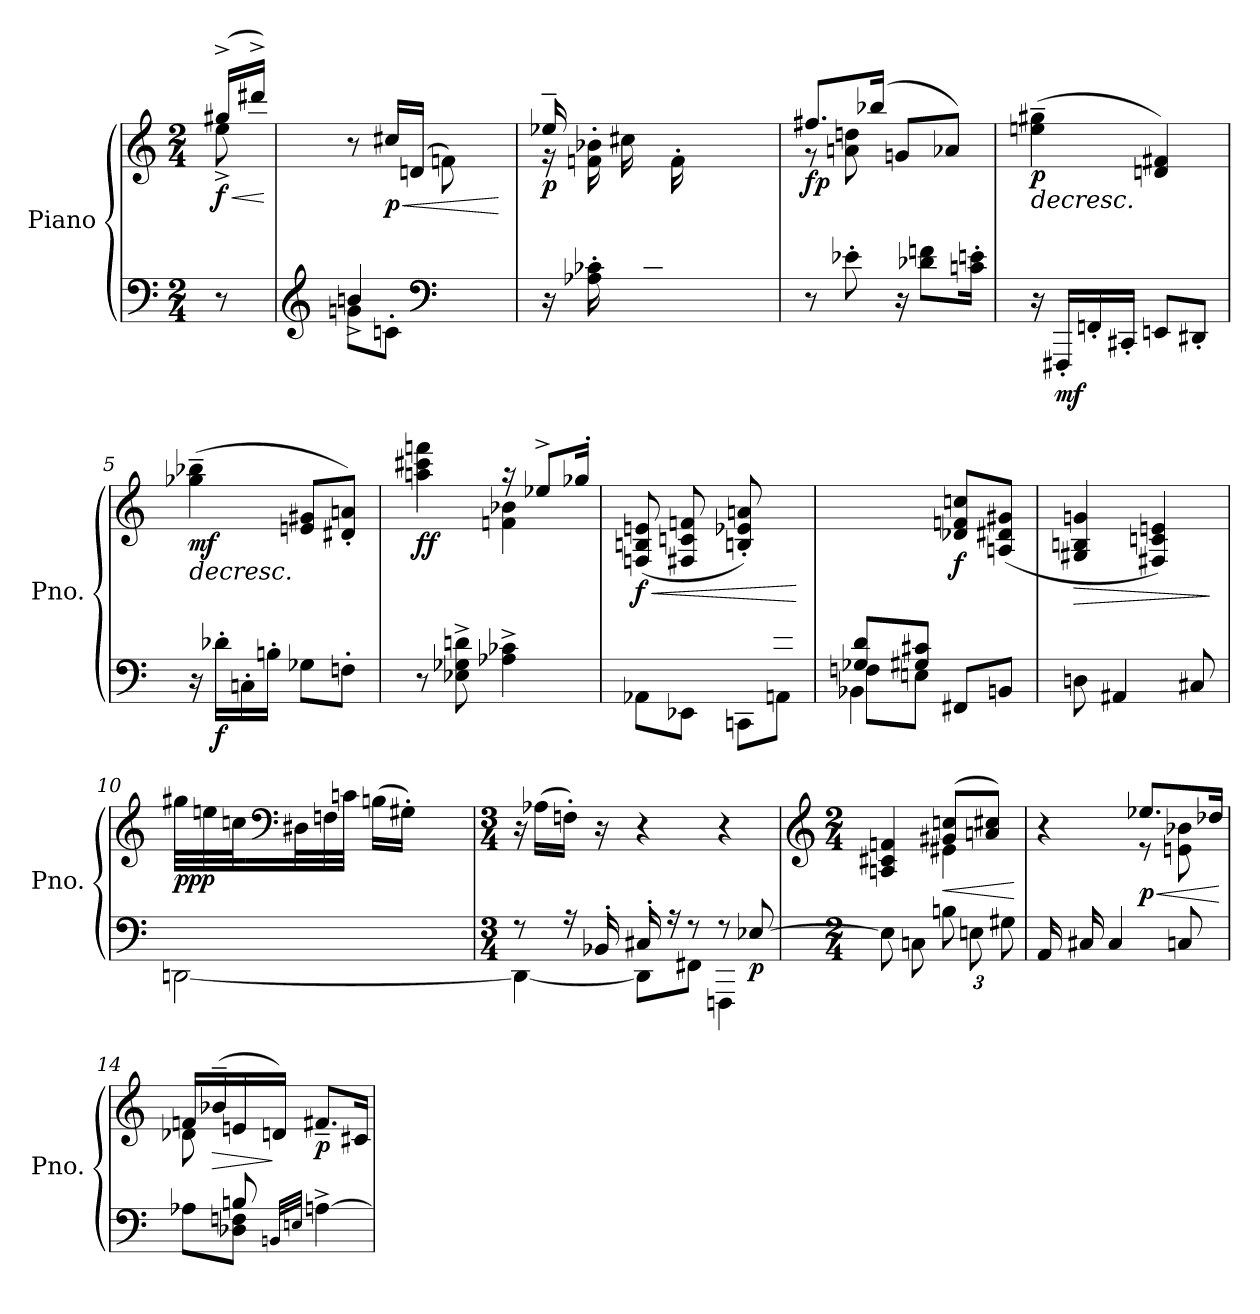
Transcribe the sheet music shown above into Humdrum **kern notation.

**kern	**kern	**dynam
*part1	*part1	*part1
*staff2	*staff1	*staff1/2
*I"Piano	*	*
*I'Pno.	*	*
*clefF4	*clefG2	*
*k[]	*k[]	*
*M2/4	*M2/4	*
*MM100	*MM100	*
=	=	=
!	!	!LO:HP:b
*	*^	*
!	!	!	!LO:DY:n=1:b
8r	(>16gg#X^/LL	8ee^\	< f
.	16ddd#X^/JJ)	.	.
*	*v	*v	*
.	.	[
=1	=1	=1
*clefG2	*	*
*^	*	*
*	*^	*	*
4.ryy	4bn^/	8gn\L	8r	.
!	!	!	!	!LO:HP:b
!	!	!	!	!LO:DY:n=1:b
.	.	8cn'\J	16cc#X/LL	< p
.	.	.	(<16dn/JJ	.
*clefF4	*	*	*	*
.	4ryy	4ryy	8fn\L)	.
8FF#X/J	.	.	8ryy	.
*v	*v	*v	*	*
.	.	[
=2	=2	=2
*^	*^	*
!	!	!	!	!LO:DY:b
8.ryy	16r	16ee-X~/	16r	p
.	16A-X\' 16c-X\'	16ryy	16fn\' 16b-X\'	.
.	8ryy	16cc#X\LL	8.ryy	.
(>16dn/JJ	.	16ryy	.	.
16ryy	4ryy	16f'\LL)	.	.
16F#X'/	.	8.ryy	8.ryy	.
16G#X'/	.	.	.	.
16AAn'/JJ	.	.	.	.
*v	*v	*	*	*
=3	=3	=3	=3
!	!	!	!LO:DY:b
8r	8.ff#X/L	8r	fp
8e-X'\	.	8an\ 8ddn\	.
.	(>16bb-X/Jk	.	.
16r	8gn/L	4ryy	.
8d-X\ 8fn\L	.	.	.
.	8a-X/J)	.	.
16cn\' 16en\'Jk	.	.	.
*	*v	*v	*
!!LO:LB:g=z
=4	=4	=4
!	!	!LO:HP:b
!	!	!LO:DY:n=1:b
16r	(>4een\~ 4gg#X\~	> p
!	!	!LO:DY:n=2:b=2
16FFF#X'/LL	.	mf
16FFn'/	.	.
16CC#X'/JJ	.	.
8EEn/L	4dn/ 4f#X/)	.
8DD#X'/J	.	.
.	.	]
=5	=5	=5
!	!	!LO:HP:b
!	!	!LO:DY:n=1:b
16r	(>4gg-X\~ 4bb-X\~	> mf
!	!	!LO:DY:n=2:b=2
16d-X'\LL	.	f
16Cn'\	.	.
16Bn'\JJ	.	.
8G-X\L	8en/ 8g#X/L	.
8Fn'\J	8d#X/' 8an/'J)	.
.	.	]
=6	=6	=6
*	*^	*
!	!	!	!LO:DY:b
8r	4aan\ 4ccc#X\ 4fffn\	4ryy	ff
8E-X\^ 8G-X\^ 8dn\^	.	.	.
4A-X\^ 4c-X\^	16r	4fn\ 4b-X\	.
.	8ee-X^/L	.	.
.	16gg-X'/Jk	.	.
*	*v	*v	*
=7	=7	=7
*^	*	*
!	!	!	!LO:HP:b
!	!	!	!LO:DY:n=1:b
4.ryy	8AA-X\L	(>8Fn/ 8Bn/ 8en/L	< f
.	8EE-X\J	8F#X/ 8cn/ 8fn/	.
.	8CCn\L	8Bn/' 8e-X/' 8an/')	.
(>8En/ 8B-X/ 8e-X/J	8AAn\J	8ryy	.
*v	*v	*	*
.	.	[
!!LO:LB:g=z
=8	=8	=8
*^	*	*
*	*^	*	*
8G-X/ 8d/L	8Fn\L	4BB-X\	4ryy	.
8G#X/ 8c#X/J	8En\J	.	.	.
!	!	!	!	!LO:DY:b
4ryy	8FF#X/L	4ryy	8d-X/ 8fn/ 8ccn/L)	f
.	8BBn/J	.	(<8An/ 8d#X/ 8g#X/J	.
*	*v	*v	*	*
=9	=9	=9	=9
!	!	!	!LO:HP:b
*v	*v	*	*
8Dn\	4G#X/ 4Bn/ 4gn/	>
4AA#X/	.	.
.	4F#X/ 4cn/ 4en/)	.
8C#X/	.	.
.	.	]
=10	=10	=10
*^	*	*
!	!	!	!LO:DY:b
16.ryy	[2DDn\	32gg#X\LLL	ppp
.	.	32een\	.
.	.	32ccn\	.
32FF#X/JJJ	.	16ryy	.
32GGn/LLL	.	.	.
*	*	*clefF4	*
8..ryy	.	32D#X\	.
.	.	32Fn\	.
.	.	32cn\JJJ	.
.	.	(>16Bn\LL	.
.	.	16G#X'\JJ)	.
16AAn'/LL	.	8ryy	.
16C#X'/JJ	.	.	.
!!LO:LB:g=z
=11	=11	=11	=11
*M3/4	*	*M3/4	*
8r	4DD\_	16r	.
.	.	(>16A-X\LL	.
16r	.	16Fn'\JJ)	.
16BB-X'/LL	.	16r	.
16C#X'/JJ	8DD\L]	4r	.
16r	.	.	.
8r	8FF#X\J	.	.
8r	4FFFn\	4r	.
!	!	!	!LO:DY:b=2
[8E-X/	.	.	p
*v	*v	*	*
=12	=12	=12
*	*clefG2	*
*M2/4	*M2/4	*
*	*^	*
8E-\L]	4An/ 4c#X/ 4fn/	4ryy	.
8Cn\J	.	.	.
*Xbrackettup	*	*	*
!	!	!	!LO:HP:b
12Bn\L	(>8g#X/ 8ccn/L	4e#X\	<
12En\	.	.	.
.	8an/ 8cc#X/J)	.	.
12G#X\J	.	.	.
*	*v	*v	*
.	.	[
=13	=13	=13
*	*^	*
16AA/LL	4r	4ryy	.
16C#X/JJ	.	.	.
4C#/	.	.	.
!	!	!	!LO:HP:b
!	!	!	!LO:DY:n=1:b
.	8.ee-X/L	8r	< p
8Cn/	.	8en\ 8b-X\	.
.	16dd-X/Jk	.	.
*	*v	*v	*
.	.	[
=14	=14	=14
*^	*^	*
8ryy	8A-X\L	16fn/LL	8d-X\L	.
!	!	!	!	!LO:HP:b
.	.	(>16b-X~/	.	>
8Bn/J	8D-X\ 8Fn\J	16en/	4.ryy	.
.	.	16dn/JJ)	.	]
.	32qBBn/LLL	.	.	.
.	32qEn/JJJ	.	.	.
!	!	!	!	!LO:DY:b
4ryy	[4An^\	8.f#X~/L	.	p
.	.	16c#X/Jk	.	.
*v	*v	*	*	*
*	*v	*v	*
=	=	=
*-	*-	*-
